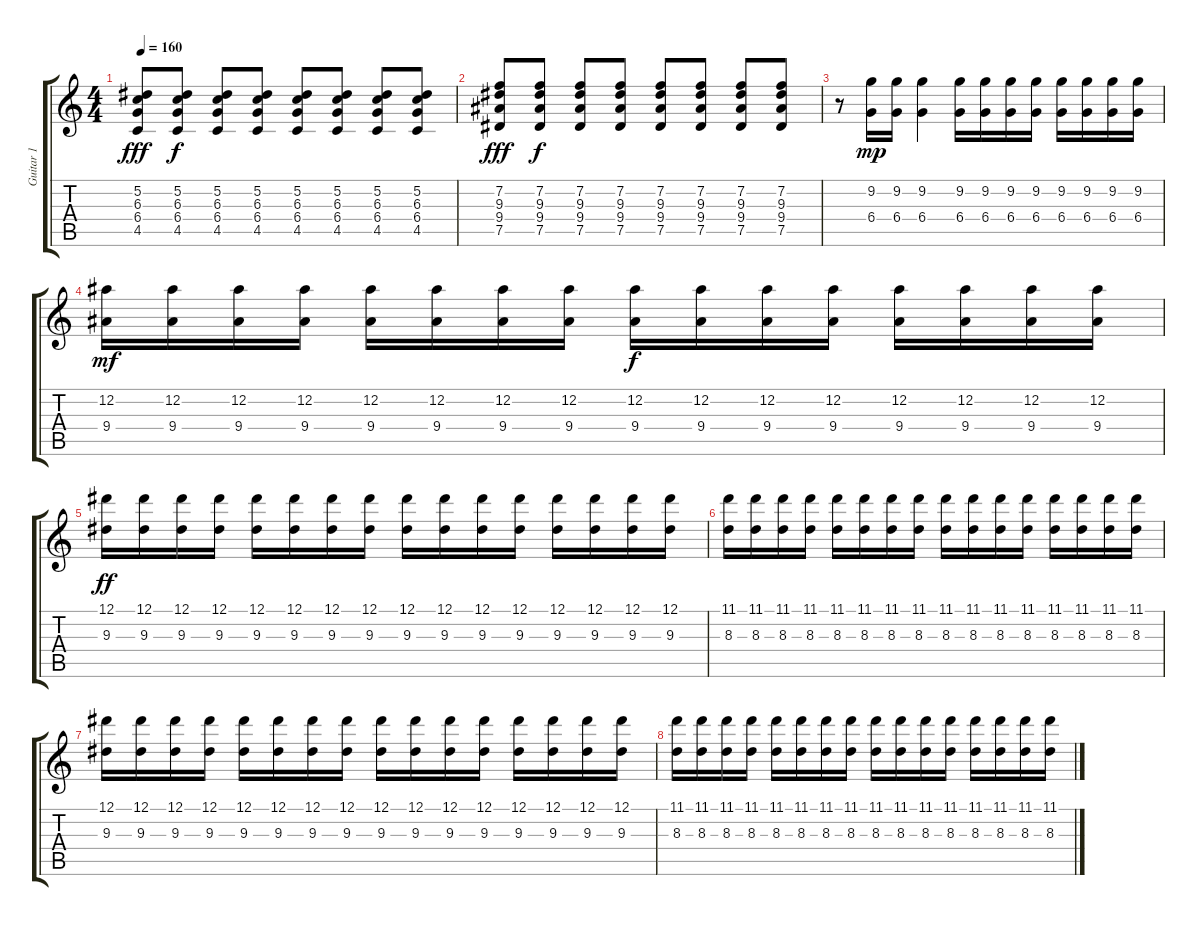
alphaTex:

\track ("Guitar 1" "Guitar 1") {instrument electricguitarclean}
\staff {score tabs}
\tuning (Eb4 Bb3 Gb3 Db3 Ab2 Eb2) {hide}
\ts (4 4)
\tempo 160
\clef g2
\ks c
(5.2 6.3 6.4 4.5).8{dy fff} (5.2 6.3 6.4 4.5).8{dy f} (5.2 6.3 6.4 4.5).8 (5.2 6.3 6.4 4.5).8 (5.2 6.3 6.4 4.5).8 (5.2 6.3 6.4 4.5).8 (5.2 6.3 6.4 4.5).8 (5.2 6.3 6.4 4.5).8 |
(7.2 9.3 9.4 7.5).8{dy fff} (7.2 9.3 9.4 7.5).8{dy f} (7.2 9.3 9.4 7.5).8 (7.2 9.3 9.4 7.5).8 (7.2 9.3 9.4 7.5).8 (7.2 9.3 9.4 7.5).8 (7.2 9.3 9.4 7.5).8 (7.2 9.3 9.4 7.5).8 |
r.8 (9.2 6.4).16{dy mp} (9.2 6.4).16 (9.2 6.4).4 (9.2 6.4).16 (9.2 6.4).16 (9.2 6.4).16 (9.2 6.4).16 (9.2 6.4).16 (9.2 6.4).16 (9.2 6.4).16 (9.2 6.4).16 |
(12.2 9.4).16{dy mf} (12.2 9.4).16 (12.2 9.4).16 (12.2 9.4).16 (12.2 9.4).16 (12.2 9.4).16 (12.2 9.4).16 (12.2 9.4).16 (12.2 9.4).16{dy f} (12.2 9.4).16 (12.2 9.4).16 (12.2 9.4).16 (12.2 9.4).16 (12.2 9.4).16 (12.2 9.4).16 (12.2 9.4).16 |
(12.1 9.3).16{dy ff} (12.1 9.3).16 (12.1 9.3).16 (12.1 9.3).16 (12.1 9.3).16 (12.1 9.3).16 (12.1 9.3).16 (12.1 9.3).16 (12.1 9.3).16 (12.1 9.3).16 (12.1 9.3).16 (12.1 9.3).16 (12.1 9.3).16 (12.1 9.3).16 (12.1 9.3).16 (12.1 9.3).16 |
(11.1 8.3).16 (11.1 8.3).16 (11.1 8.3).16 (11.1 8.3).16 (11.1 8.3).16 (11.1 8.3).16 (11.1 8.3).16 (11.1 8.3).16 (11.1 8.3).16 (11.1 8.3).16 (11.1 8.3).16 (11.1 8.3).16 (11.1 8.3).16 (11.1 8.3).16 (11.1 8.3).16 (11.1 8.3).16 |
(12.1 9.3).16 (12.1 9.3).16 (12.1 9.3).16 (12.1 9.3).16 (12.1 9.3).16 (12.1 9.3).16 (12.1 9.3).16 (12.1 9.3).16 (12.1 9.3).16 (12.1 9.3).16 (12.1 9.3).16 (12.1 9.3).16 (12.1 9.3).16 (12.1 9.3).16 (12.1 9.3).16 (12.1 9.3).16 |
(11.1 8.3).16 (11.1 8.3).16 (11.1 8.3).16 (11.1 8.3).16 (11.1 8.3).16 (11.1 8.3).16 (11.1 8.3).16 (11.1 8.3).16 (11.1 8.3).16 (11.1 8.3).16 (11.1 8.3).16 (11.1 8.3).16 (11.1 8.3).16 (11.1 8.3).16 (11.1 8.3).16 (11.1 8.3).16
